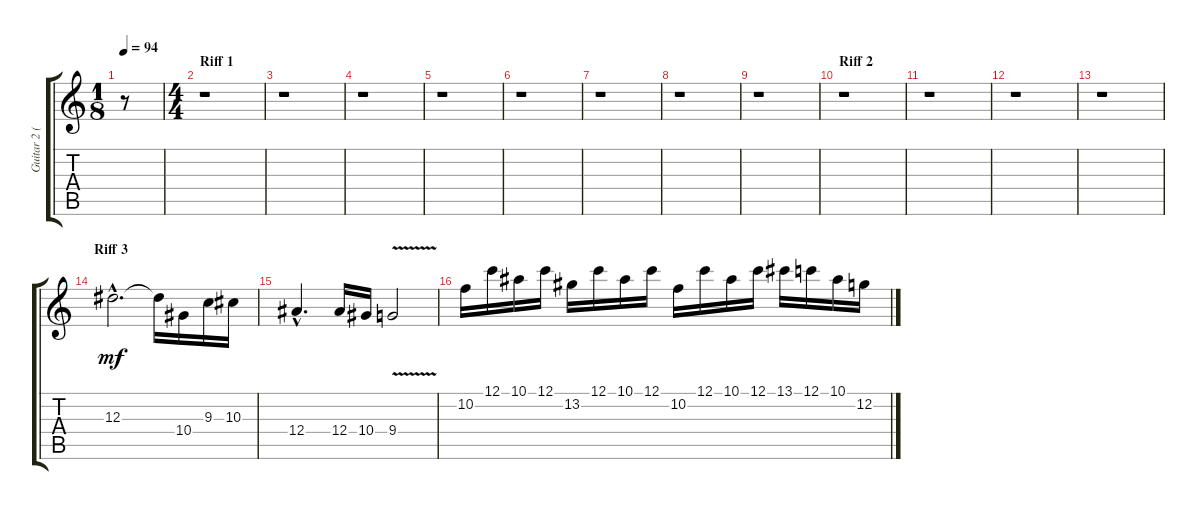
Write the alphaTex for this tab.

\track ("Guitar 2 (Solo)" "Guitar 2 (") {instrument distortionguitar}
\staff {score tabs}
\tuning (C4 G3 Eb3 Bb2 F2 C2) {hide}
\ts (1 8)
\tempo 94
\clef g2
\ks c
r.8{dy mf instrument distortionguitar} |
\ts (4 4)
\section ("" "Riff 1")
r.1 |
r.1 |
r.1 |
r.1 |
r.1 |
r.1 |
r.1 |
r.1 |
\section ("" "Riff 2")
r.1 |
r.1 |
r.1 |
r.1 |
\section ("" "Riff 3")
12.3{hac}.2{d} 12.3{t}.16 10.4.16 9.3.16 10.3.16 |
12.4{hac}.4{d} 12.4.16 10.4.16 9.4{v}.2 |
10.2.16 12.1.16 10.1.16 12.1.16 13.2.16 12.1.16 10.1.16 12.1.16 10.2.16 12.1.16 10.1.16 12.1.16 13.1.16 12.1.16 10.1.16 12.2.16
